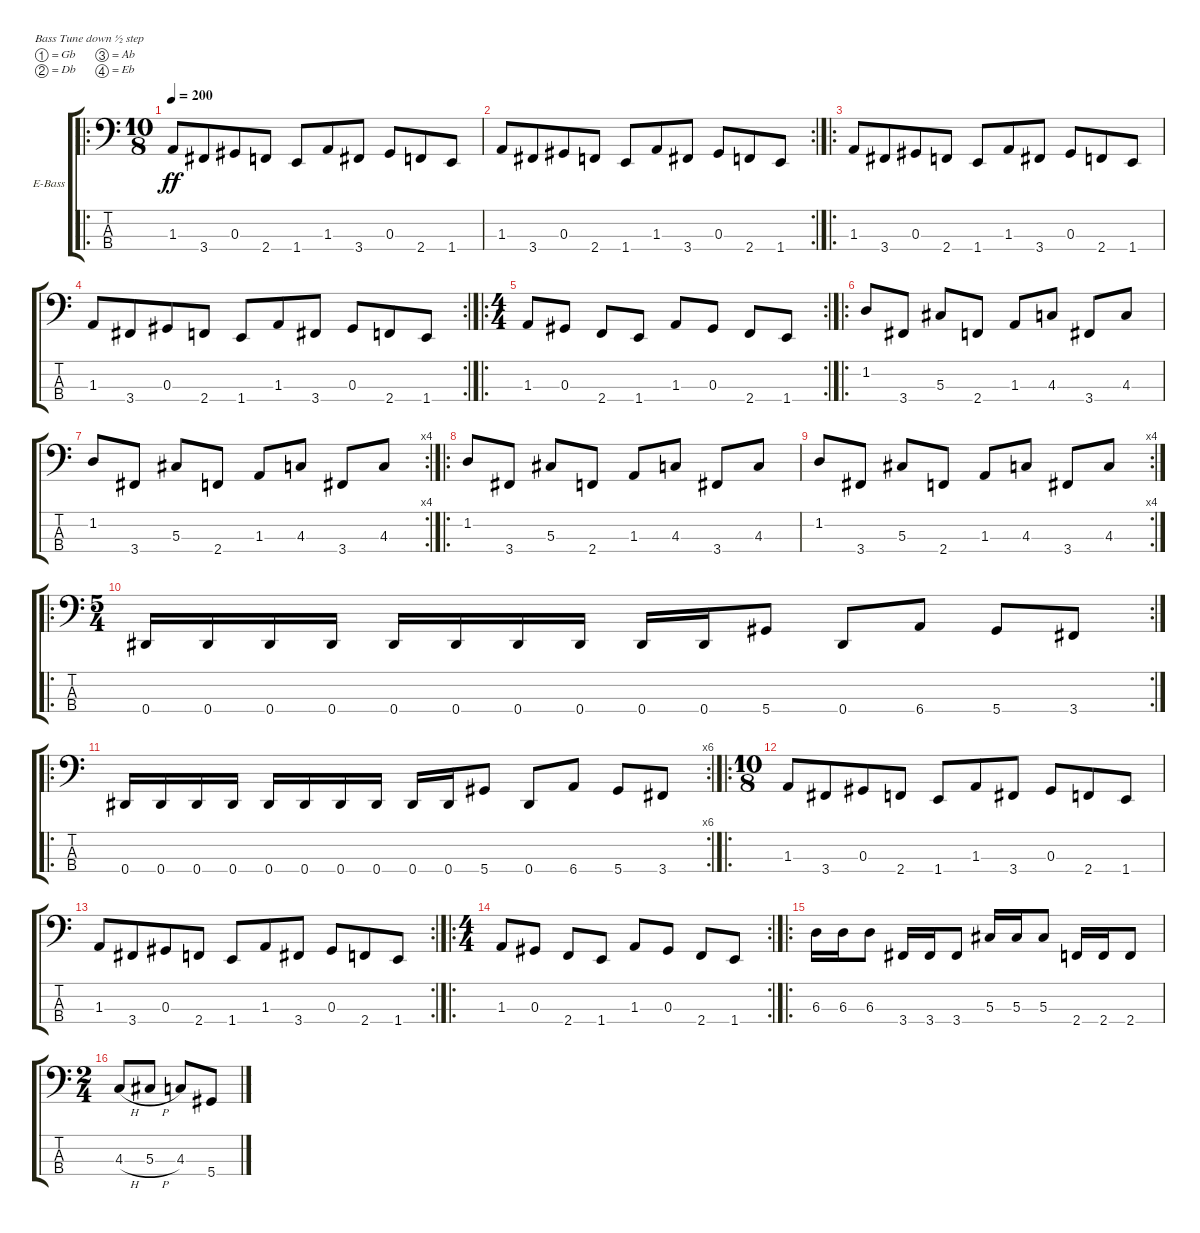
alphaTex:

\defaultSystemsLayout 4
\bracketExtendMode groupsimilarinstruments
\firstSystemTrackNameOrientation horizontal
\otherSystemsTrackNameOrientation horizontal
\track ("Alex Wobblester" "E-Bass") {instrument electricbassfinger}
\staff {score tabs}
\tuning (Gb2 Db2 Ab1 Eb1)
\ro
\ts (10 8)
\tempo 200
\clef f4
\ks c
1.3.8{dy ff instrument electricbassfinger} 3.4.8 0.3.8 2.4.8 1.4.8 1.3.8 3.4.8 0.3.8 2.4.8 1.4.8 |
\rc 2
1.3.8 3.4.8 0.3.8 2.4.8 1.4.8 1.3.8 3.4.8 0.3.8 2.4.8 1.4.8 |
\ro
1.3.8 3.4.8 0.3.8 2.4.8 1.4.8 1.3.8 3.4.8 0.3.8 2.4.8 1.4.8 |
\rc 2
1.3.8 3.4.8 0.3.8 2.4.8 1.4.8 1.3.8 3.4.8 0.3.8 2.4.8 1.4.8 |
\ro
\rc 2
\ts (4 4)
1.3.8 0.3.8 2.4.8 1.4.8 1.3.8 0.3.8 2.4.8 1.4.8 |
\ro
1.2.8 3.4.8 5.3.8 2.4.8 1.3.8 4.3.8 3.4.8 4.3.8 |
\rc 4
1.2.8 3.4.8 5.3.8 2.4.8 1.3.8 4.3.8 3.4.8 4.3.8 |
\ro
1.2.8 3.4.8 5.3.8 2.4.8 1.3.8 4.3.8 3.4.8 4.3.8 |
\rc 4
1.2.8 3.4.8 5.3.8 2.4.8 1.3.8 4.3.8 3.4.8 4.3.8 |
\ro
\rc 2
\ts (5 4)
0.4.16 0.4.16 0.4.16 0.4.16 0.4.16 0.4.16 0.4.16 0.4.16 0.4.16 0.4.16 5.4.8 0.4.8 6.4.8 5.4.8 3.4.8 |
\ro
\rc 6
0.4.16 0.4.16 0.4.16 0.4.16 0.4.16 0.4.16 0.4.16 0.4.16 0.4.16 0.4.16 5.4.8 0.4.8 6.4.8 5.4.8 3.4.8 |
\ro
\ts (10 8)
1.3.8 3.4.8 0.3.8 2.4.8 1.4.8 1.3.8 3.4.8 0.3.8 2.4.8 1.4.8 |
\rc 2
1.3.8 3.4.8 0.3.8 2.4.8 1.4.8 1.3.8 3.4.8 0.3.8 2.4.8 1.4.8 |
\ro
\rc 2
\ts (4 4)
1.3.8 0.3.8 2.4.8 1.4.8 1.3.8 0.3.8 2.4.8 1.4.8 |
\ro
6.3.16 6.3.16 6.3.8 3.4.16 3.4.16 3.4.8 5.3.16 5.3.16 5.3.8 2.4.16 2.4.16 2.4.8 |
\ts (2 4)
4.3{h}.8 5.3{h}.8 4.3.8 5.4.8
